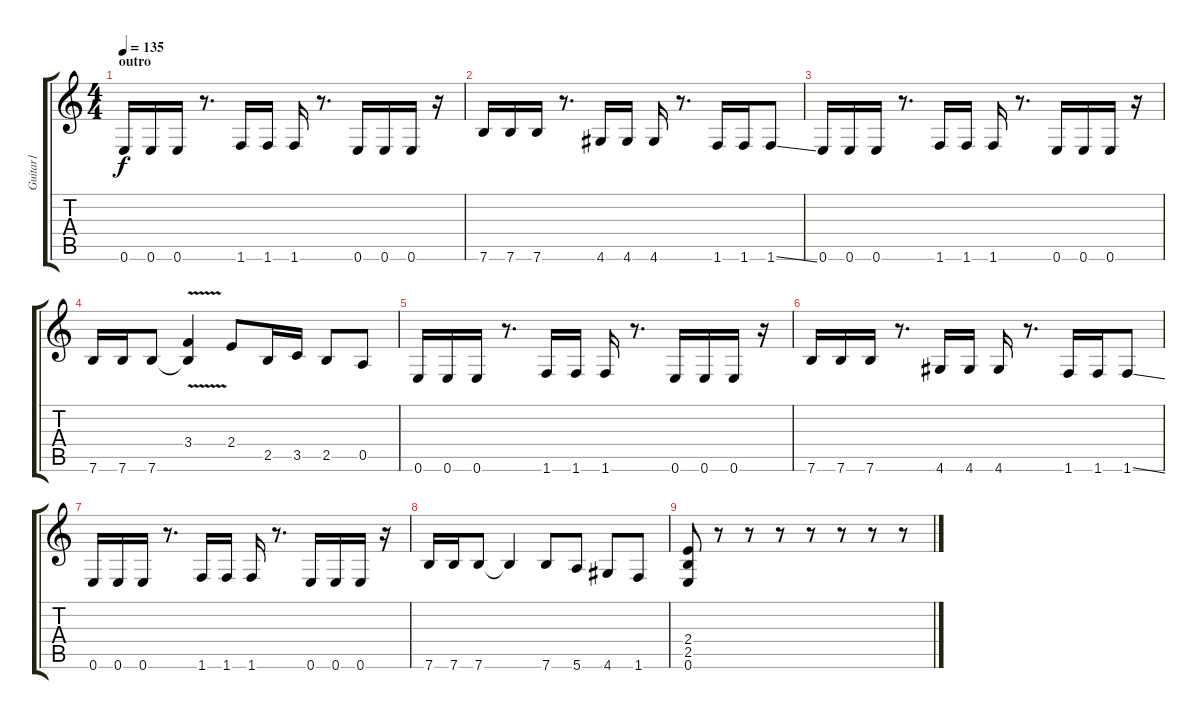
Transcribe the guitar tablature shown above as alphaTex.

\track ("Guitar1" "Guitar1") {instrument overdrivenguitar}
\staff {score tabs}
\tuning (E4 B3 G3 D3 A2 E2) {hide}
\ts (4 4)
\section ("" "outro")
\tempo 135
\clef g2
\ks c
0.6.16{dy f} 0.6.16 0.6.16 r.8{d} 1.6.16 1.6.16 1.6.16 r.8{d} 0.6.16 0.6.16 0.6.16 r.16 |
7.6.16 7.6.16 7.6.16 r.8{d} 4.6.16 4.6.16 4.6.16 r.8{d} 1.6.16 1.6.16 1.6{ss}.8 |
0.6.16 0.6.16 0.6.16 r.8{d} 1.6.16 1.6.16 1.6.16 r.8{d} 0.6.16 0.6.16 0.6.16 r.16 |
7.6.16 7.6.16 7.6.8 (3.4{v} 7.6{t}).4 2.4.8 2.5.16 3.5.16 2.5.8 0.5.8 |
0.6.16 0.6.16 0.6.16 r.8{d} 1.6.16 1.6.16 1.6.16 r.8{d} 0.6.16 0.6.16 0.6.16 r.16 |
7.6.16 7.6.16 7.6.16 r.8{d} 4.6.16 4.6.16 4.6.16 r.8{d} 1.6.16 1.6.16 1.6{ss}.8 |
0.6.16 0.6.16 0.6.16 r.8{d} 1.6.16 1.6.16 1.6.16 r.8{d} 0.6.16 0.6.16 0.6.16 r.16 |
7.6.16 7.6.16 7.6.8 7.6{t}.4 7.6.8 5.6.8 4.6.8 1.6.8 |
(2.4 2.5 0.6).8 r.8 r.8 r.8 r.8 r.8 r.8 r.8
